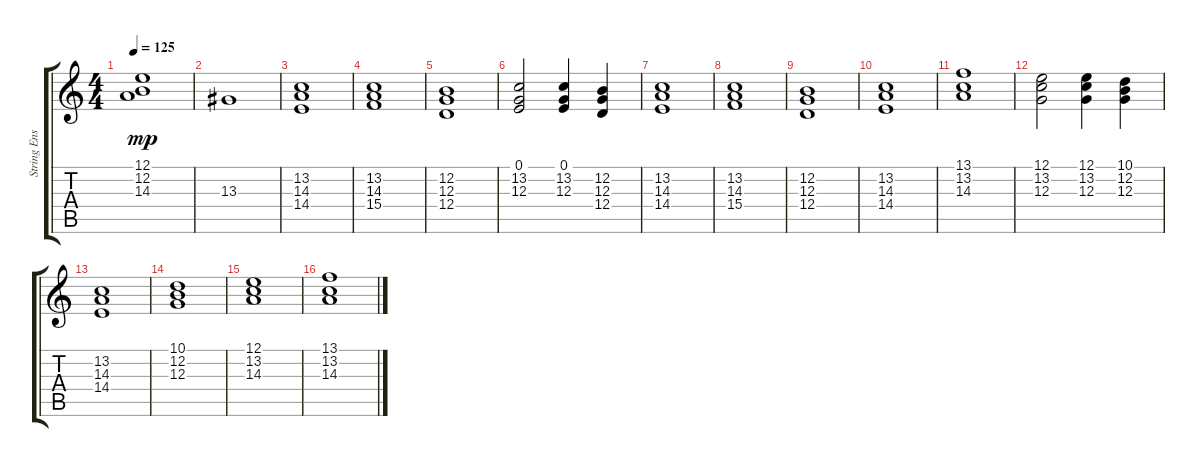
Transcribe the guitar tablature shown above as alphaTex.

\track ("String Ensemble 1" "String Ens") {instrument stringensemble1}
\staff {score tabs}
\tuning (E4 B3 G3 D3 A2 E2) {hide}
\ts (4 4)
\tempo 125
\clef g2
\ks c
(12.1 12.2 14.3).1{dy mp} |
13.3.1 |
(13.2 14.3 14.4).1 |
(13.2 14.3 15.4).1 |
(12.2 12.3 12.4).1 |
(0.1 13.2 12.3).2 (0.1 13.2 12.3).4 (12.2 12.3 12.4).4 |
(13.2 14.3 14.4).1 |
(13.2 14.3 15.4).1 |
(12.2 12.3 12.4).1 |
(13.2 14.3 14.4).1 |
(13.1 13.2 14.3).1 |
(12.1 13.2 12.3).2 (12.1 13.2 12.3).4 (10.1 12.2 12.3).4 |
(13.2 14.3 14.4).1 |
(10.1 12.2 12.3).1 |
(12.1 13.2 14.3).1 |
(13.1 13.2 14.3).1
